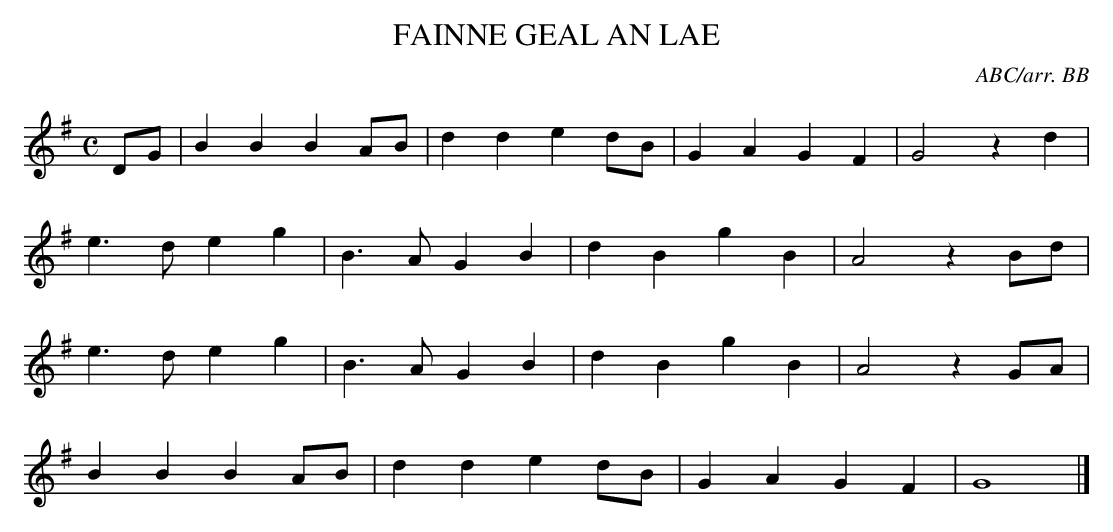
X:1
T:FAINNE GEAL AN LAE
Y:"moderato"
C:ABC/arr. BB
L:1/8
M:C
K:G
DG|B2B2B2 AB|d2d2e2 dB|G2A2 G2F2|G4 z2d2|
e3d e2g2|B3A G2B2|d2B2 g2B2|A4 z2 Bd|
e3d e2g2|B3A G2B2|d2B2 g2B2|A4 z2 GA|
B2B2B2 AB|d2d2e2 dB|G2A2 G2F2|G8|]
